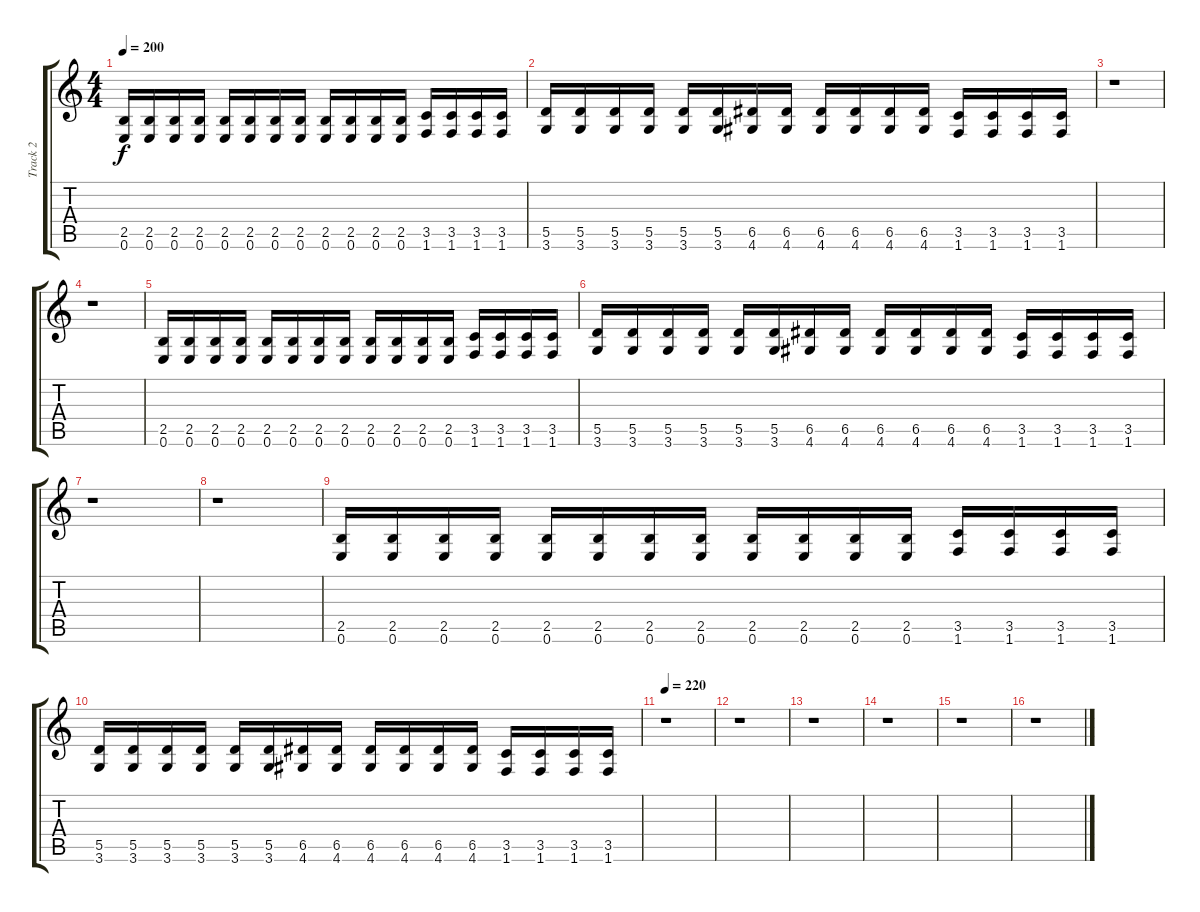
\track ("Track 2" "Track 2") {instrument distortionguitar}
\staff {score tabs}
\tuning (E4 B3 G3 D3 A2 E2) {hide}
\ts (4 4)
\tempo 200
\clef g2
\ks c
(2.5 0.6).16{dy f} (2.5 0.6).16 (2.5 0.6).16 (2.5 0.6).16 (2.5 0.6).16 (2.5 0.6).16 (2.5 0.6).16 (2.5 0.6).16 (2.5 0.6).16 (2.5 0.6).16 (2.5 0.6).16 (2.5 0.6).16 (3.5 1.6).16 (3.5 1.6).16 (3.5 1.6).16 (3.5 1.6).16 |
(5.5 3.6).16 (5.5 3.6).16 (5.5 3.6).16 (5.5 3.6).16 (5.5 3.6).16 (5.5 3.6).16 (6.5 4.6).16 (6.5 4.6).16 (6.5 4.6).16 (6.5 4.6).16 (6.5 4.6).16 (6.5 4.6).16 (3.5 1.6).16 (3.5 1.6).16 (3.5 1.6).16 (3.5 1.6).16 |
r.1 |
r.1 |
(2.5 0.6).16 (2.5 0.6).16 (2.5 0.6).16 (2.5 0.6).16 (2.5 0.6).16 (2.5 0.6).16 (2.5 0.6).16 (2.5 0.6).16 (2.5 0.6).16 (2.5 0.6).16 (2.5 0.6).16 (2.5 0.6).16 (3.5 1.6).16 (3.5 1.6).16 (3.5 1.6).16 (3.5 1.6).16 |
(5.5 3.6).16 (5.5 3.6).16 (5.5 3.6).16 (5.5 3.6).16 (5.5 3.6).16 (5.5 3.6).16 (6.5 4.6).16 (6.5 4.6).16 (6.5 4.6).16 (6.5 4.6).16 (6.5 4.6).16 (6.5 4.6).16 (3.5 1.6).16 (3.5 1.6).16 (3.5 1.6).16 (3.5 1.6).16 |
r.1 |
r.1 |
(2.5 0.6).16 (2.5 0.6).16 (2.5 0.6).16 (2.5 0.6).16 (2.5 0.6).16 (2.5 0.6).16 (2.5 0.6).16 (2.5 0.6).16 (2.5 0.6).16 (2.5 0.6).16 (2.5 0.6).16 (2.5 0.6).16 (3.5 1.6).16 (3.5 1.6).16 (3.5 1.6).16 (3.5 1.6).16 |
(5.5 3.6).16 (5.5 3.6).16 (5.5 3.6).16 (5.5 3.6).16 (5.5 3.6).16 (5.5 3.6).16 (6.5 4.6).16 (6.5 4.6).16 (6.5 4.6).16 (6.5 4.6).16 (6.5 4.6).16 (6.5 4.6).16 (3.5 1.6).16 (3.5 1.6).16 (3.5 1.6).16 (3.5 1.6).16 |
\tempo 220
r.1 |
r.1 |
r.1 |
r.1 |
r.1 |
r.1
